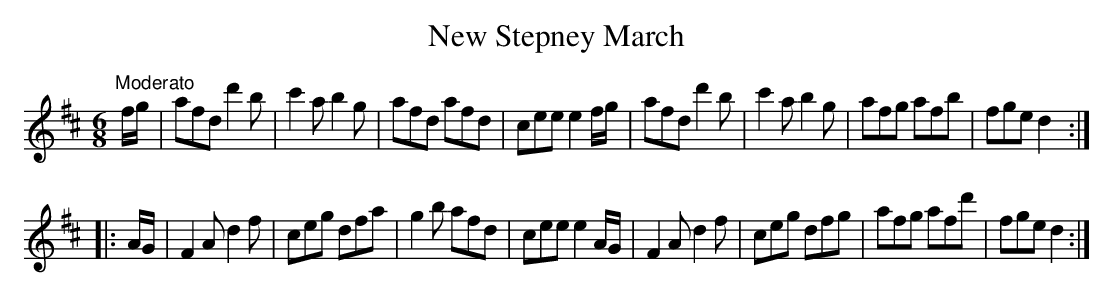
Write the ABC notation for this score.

X:1
T:New Stepney March
M:6/8
K:D
"Moderato" f/g/|\
afd d'2b| c'2a b2g| afd afd| cee e2f/g/|\
afd d'2b| c'2a b2g| afg afb| fge d2::
A/G/|\
F2A d2f| ceg dfa| g2b afd| cee e2A/G/|\
F2A d2f| ceg dfg| afg afd'| fge d2:|
